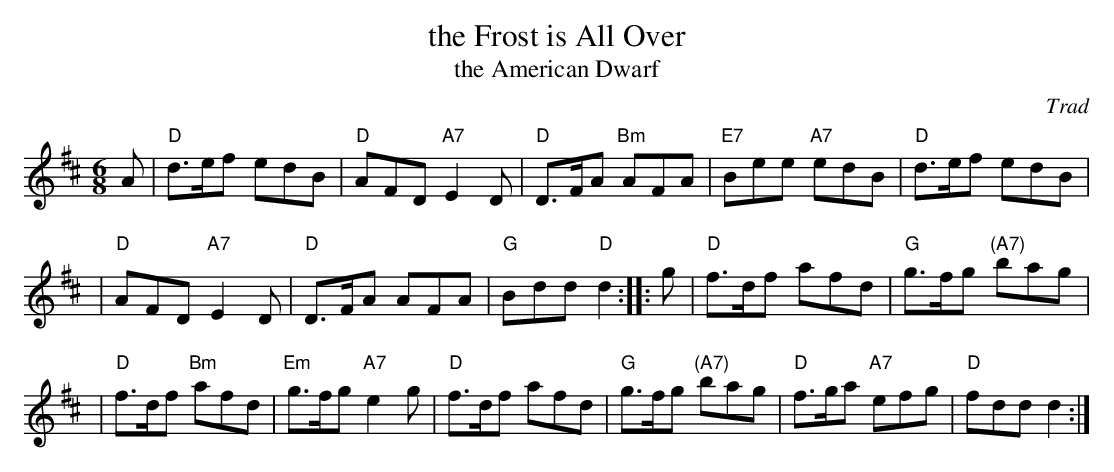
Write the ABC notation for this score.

X:1
T: the Frost is All Over
T: the American Dwarf
O: Trad
M: 6/8
L: 1/8
K: D
A \
| "D"d>ef edB \
| "D"AFD "A7"E2D \
| "D"D>FA "Bm"AFA \
| "E7"Bee "A7"edB \
| "D"d>ef edB |
| "D"AFD "A7"E2D \
| "D"D>FA AFA \
| "G"Bdd "D"d2 \
:: g \
| "D"f>df afd \
| "G"g>fg "(A7)"bag |
| "D"f>df "Bm"afd \
| "Em"g>fg "A7"e2g \
| "D"f>df afd \
| "G"g>fg "(A7)"bag \
| "D"f>ga "A7"efg \
| "D"fdd d2 :|
